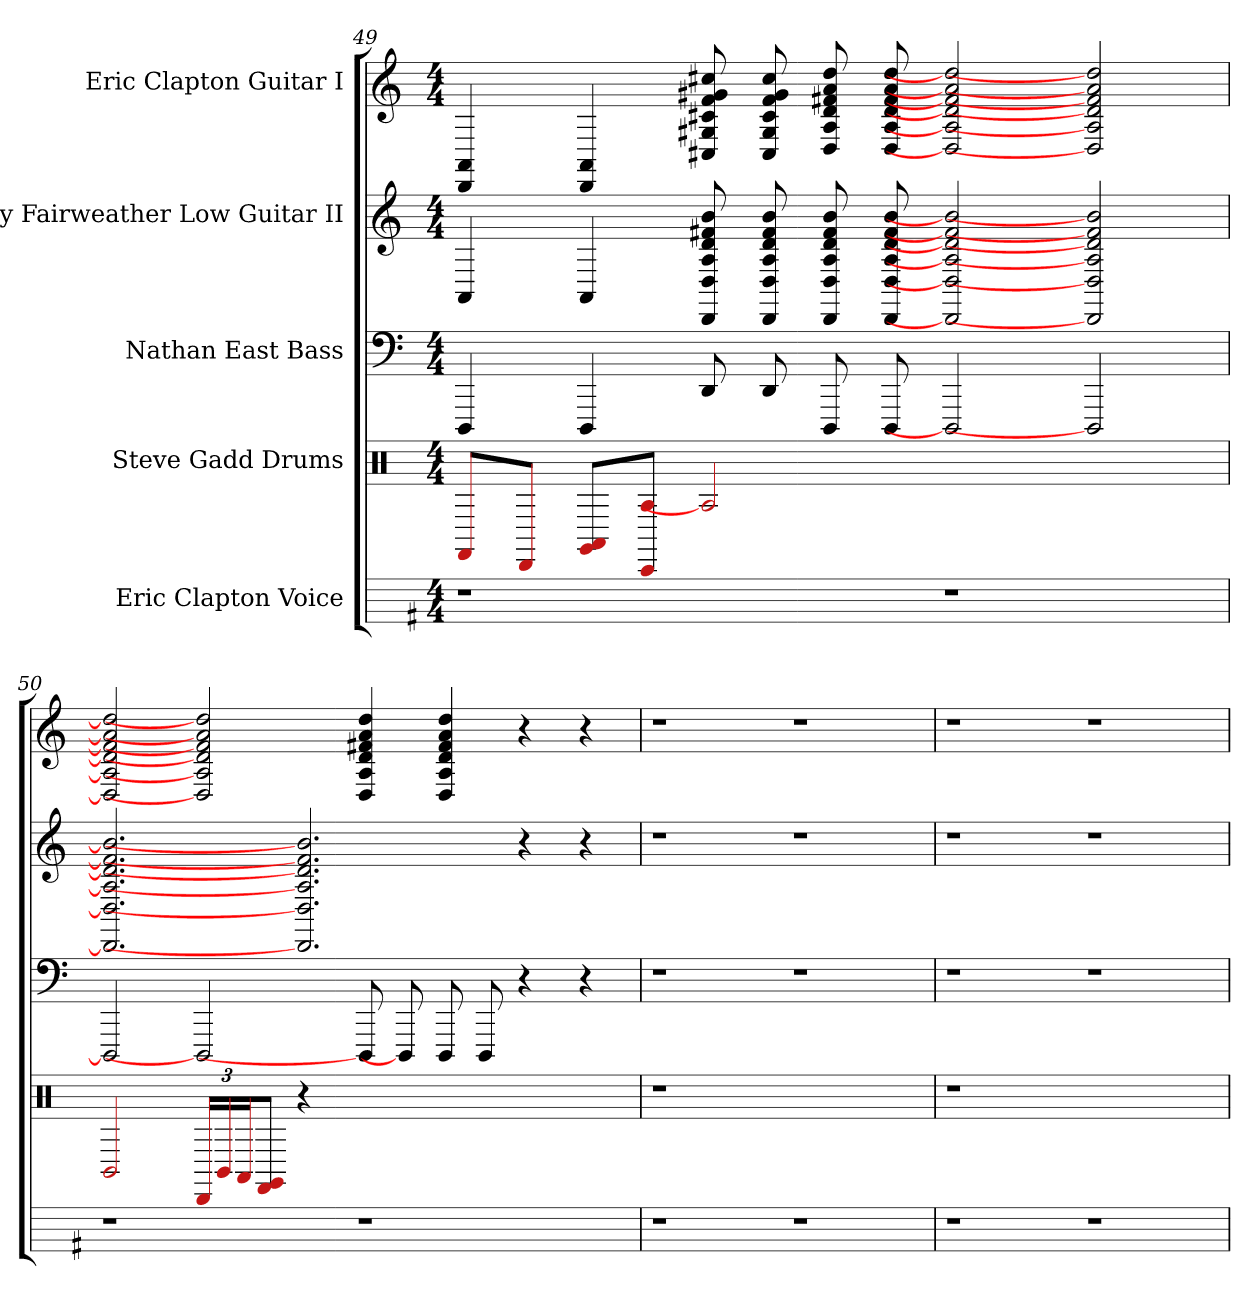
**kern	**kern	**kern	**kern	**kern
*part5	*part4	*part3	*part2	*part1
*staff5	*staff4	*staff3	*staff2	*staff1
*I"Eric Clapton Voice	*I"Steve Gadd Drums	*I"Nathan East Bass	*I"Andy Fairweather Low Guitar II	*I"Eric Clapton Guitar I
*	*clefX	*	*	*
*ITrd4c7	*	*	*	*
*k[]	*k[]	*k[]	*k[]	*k[]
*M4/4	*M4/4	*M4/4	*M4/4	*M4/4
=49	=49	=49	=49	=49
1r	8FF#/L	4DDD	4AA	4AA 4DD
.	8DD/J	.	.	.
.	8GG/ 8AA/L	4DDD	4AA	4AA 4DD
.	8A/ 8CC/J	.	.	.
.	2A]	8DD	8b 8f# 8d 8A 8D 8DD	8cc# 8g# 8f 8c# 8G# 8C#
.	.	8DD	8b 8f# 8d 8A 8D 8DD	8cc# 8g# 8f 8c# 8G# 8C#
.	.	8DDD	8b 8f# 8d 8A 8D 8DD	8dd 8a 8f# 8d 8A 8D
.	.	8DDD	8b 8f# 8d 8A 8D 8DD	8dd 8a 8f# 8d 8A 8D
1r	1ryy	2DDD]	2b] 2f#] 2d] 2A] 2D] 2DD]	2dd] 2a] 2f#] 2d] 2A] 2D]
.	.	2DDD]	2b] 2f#] 2d] 2A] 2D] 2DD]	2dd] 2a] 2f#] 2d] 2A] 2D]
=50	=50	=50	=50	=50
1r	2BB	2DDD]	2.b] 2.f#] 2.d] 2.A] 2.D] 2.DD]	2dd] 2a] 2f#] 2d] 2A] 2D]
.	24DD/LL	2DDD]	.	2dd] 2a] 2f#] 2d] 2A] 2D]
.	24BB/	.	.	.
.	24AA/J	.	.	.
.	8GG/ 8FF/J	.	.	.
.	4r	.	2.b] 2.f#] 2.d] 2.A] 2.D] 2.DD]	.
1r	1ryy	8DDD]	.	4dd 4a 4f# 4d 4A 4D
.	.	8DDD]	.	.
.	.	8DDD	.	4dd 4a 4f# 4d 4A 4D
.	.	8DDD	.	.
.	.	4r	4r	4r
.	.	4r	4r	4r
=51	=51	=51	=51	=51
1r	1r	1r	1r	1r
1r	1ryy	1r	1r	1r
=52	=52	=52	=52	=52
1r	1r	1r	1r	1r
1r	1ryy	1r	1r	1r
=	=	=	=	=
*-	*-	*-	*-	*-
